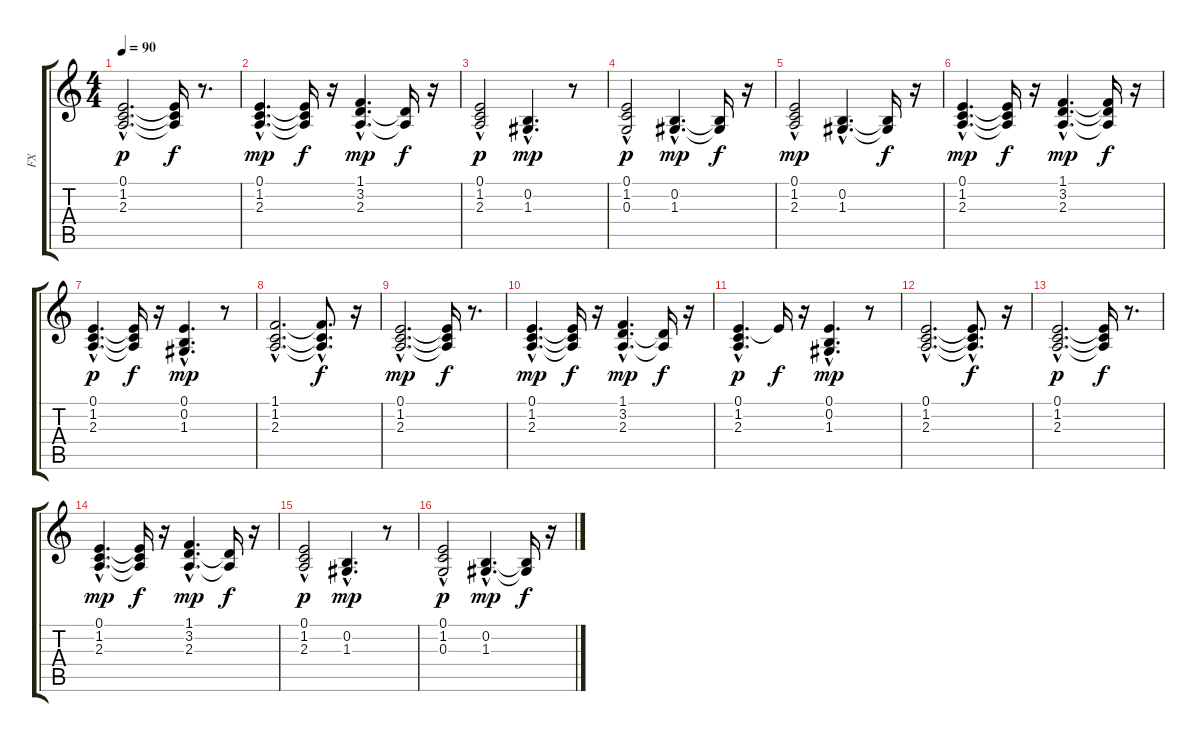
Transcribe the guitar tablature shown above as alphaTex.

\track ("FX" "FX") {instrument fx8scifi}
\staff {score tabs}
\tuning (E4 B3 G3 D3 A2 E2) {hide}
\ts (4 4)
\tempo 90
\clef g2
\ks c
(0.1{hac} 1.2{hac} 2.3{hac}).2{d dy p} (0.1{t} 1.2{t} 2.3{t}).16{dy f} r.8{d} |
(0.1{hac} 1.2{hac} 2.3{hac}).4{d dy mp} (0.1{t} 1.2{t} 2.3{t}).16{dy f} r.16 (1.1{hac} 3.2{hac} 2.3{hac}).4{d dy mp} (3.2{t} 2.3{t}).16{dy f} r.16 |
(0.1{hac} 1.2{hac} 2.3{hac}).2{dy p} (0.2{hac} 1.3{hac}).4{d dy mp} r.8 |
(0.1{hac} 1.2{hac} 0.3{hac}).2{dy p} (0.2{hac} 1.3{hac}).4{d dy mp} (0.2{t} 1.3{t}).16{dy f} r.16 |
(0.1{hac} 1.2{hac} 2.3{hac}).2{dy mp} (0.2{hac} 1.3{hac}).4{d} (0.2{t} 1.3{t}).16{dy f} r.16 |
(0.1{hac} 1.2{hac} 2.3{hac}).4{d dy mp} (0.1{t} 1.2{t} 2.3{t}).16{dy f} r.16 (1.1{hac} 3.2{hac} 2.3{hac}).4{d dy mp} (1.1{t} 3.2{t} 2.3{t}).16{dy f} r.16 |
(0.1{hac} 1.2{hac} 2.3{hac}).4{d dy p} (0.1{t} 1.2{t} 2.3{t}).16{dy f} r.16 (0.1{hac} 0.2{hac} 1.3{hac}).4{d dy mp} r.8 |
(1.1{hac} 1.2{hac} 2.3{hac}).2{d} (1.1{hac t} 1.2{hac t} 2.3{hac t}).8{d dy f} r.16 |
(0.1{hac} 1.2{hac} 2.3{hac}).2{d dy mp} (0.1{t} 1.2{t} 2.3{t}).16{dy f} r.8{d} |
(0.1{hac} 1.2{hac} 2.3{hac}).4{d dy mp} (0.1{t} 1.2{t} 2.3{t}).16{dy f} r.16 (1.1{hac} 3.2{hac} 2.3{hac}).4{d dy mp} (3.2{t} 2.3{t}).16{dy f} r.16 |
(0.1{hac} 1.2{hac} 2.3{hac}).4{d dy p} 0.1{t}.16{dy f} r.16 (0.1{hac} 0.2{hac} 1.3{hac}).4{d dy mp} r.8 |
(0.1{hac} 1.2{hac} 2.3{hac}).2{d} (0.1{hac t} 1.2{hac t} 2.3{hac t}).8{d dy f} r.16 |
(0.1{hac} 1.2{hac} 2.3{hac}).2{d dy p} (0.1{t} 1.2{t} 2.3{t}).16{dy f} r.8{d} |
(0.1{hac} 1.2{hac} 2.3{hac}).4{d dy mp} (0.1{t} 1.2{t} 2.3{t}).16{dy f} r.16 (1.1{hac} 3.2{hac} 2.3{hac}).4{d dy mp} (3.2{t} 2.3{t}).16{dy f} r.16 |
(0.1{hac} 1.2{hac} 2.3{hac}).2{dy p} (0.2{hac} 1.3{hac}).4{d dy mp} r.8 |
(0.1{hac} 1.2{hac} 0.3{hac}).2{dy p} (0.2{hac} 1.3{hac}).4{d dy mp} (0.2{t} 1.3{t}).16{dy f} r.16
